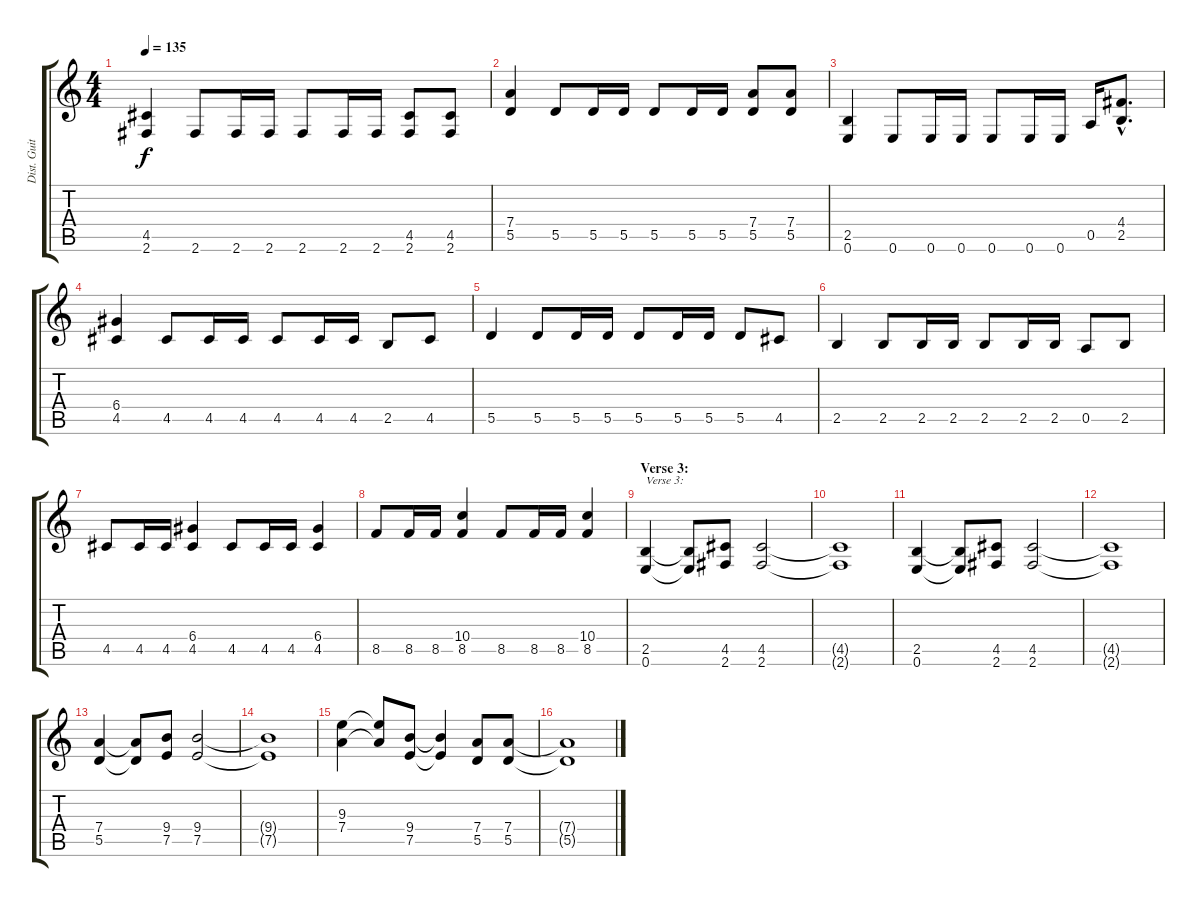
\track ("Dist. Guitar 1" "Dist. Guit") {instrument distortionguitar}
\staff {score tabs}
\tuning (E4 B3 G3 D3 A2 E2) {hide}
\ts (4 4)
\tempo 135
\clef g2
\ks c
(4.5 2.6).4{dy f} 2.6.8 2.6.16 2.6.16 2.6.8 2.6.16 2.6.16 (4.5 2.6).8 (4.5 2.6).8 |
(7.4 5.5).4 5.5.8 5.5.16 5.5.16 5.5.8 5.5.16 5.5.16 (7.4 5.5).8 (7.4 5.5).8 |
(2.5 0.6).4 0.6.8 0.6.16 0.6.16 0.6.8 0.6.16 0.6.16 0.5.16 (4.4{hac} 2.5{hac}).8{d} |
(6.4 4.5).4 4.5.8 4.5.16 4.5.16 4.5.8 4.5.16 4.5.16 2.5.8 4.5.8 |
5.5.4 5.5.8 5.5.16 5.5.16 5.5.8 5.5.16 5.5.16 5.5.8 4.5.8 |
2.5.4 2.5.8 2.5.16 2.5.16 2.5.8 2.5.16 2.5.16 0.5.8 2.5.8 |
4.5.8 4.5.16 4.5.16 (6.4 4.5).4 4.5.8 4.5.16 4.5.16 (6.4 4.5).4 |
8.5.8 8.5.16 8.5.16 (10.4 8.5).4 8.5.8 8.5.16 8.5.16 (10.4 8.5).4 |
\section ("" "Verse 3:")
(2.5 0.6).4{txt "Verse 3:"} (2.5{t} 0.6{t}).8 (4.5 2.6).8 (4.5 2.6).2 |
(4.5{t} 2.6{t}).1 |
(2.5 0.6).4 (2.5{t} 0.6{t}).8 (4.5 2.6).8 (4.5 2.6).2 |
(4.5{t} 2.6{t}).1 |
(7.4 5.5).4 (7.4{t} 5.5{t}).8 (9.4 7.5).8 (9.4 7.5).2 |
(9.4{t} 7.5{t}).1 |
(9.3 7.4).4 (9.3{t} 7.4{t}).8 (9.4 7.5).8 (9.4{t} 7.5{t}).4 (7.4 5.5).8 (7.4 5.5).8 |
(7.4{t} 5.5{t}).1
